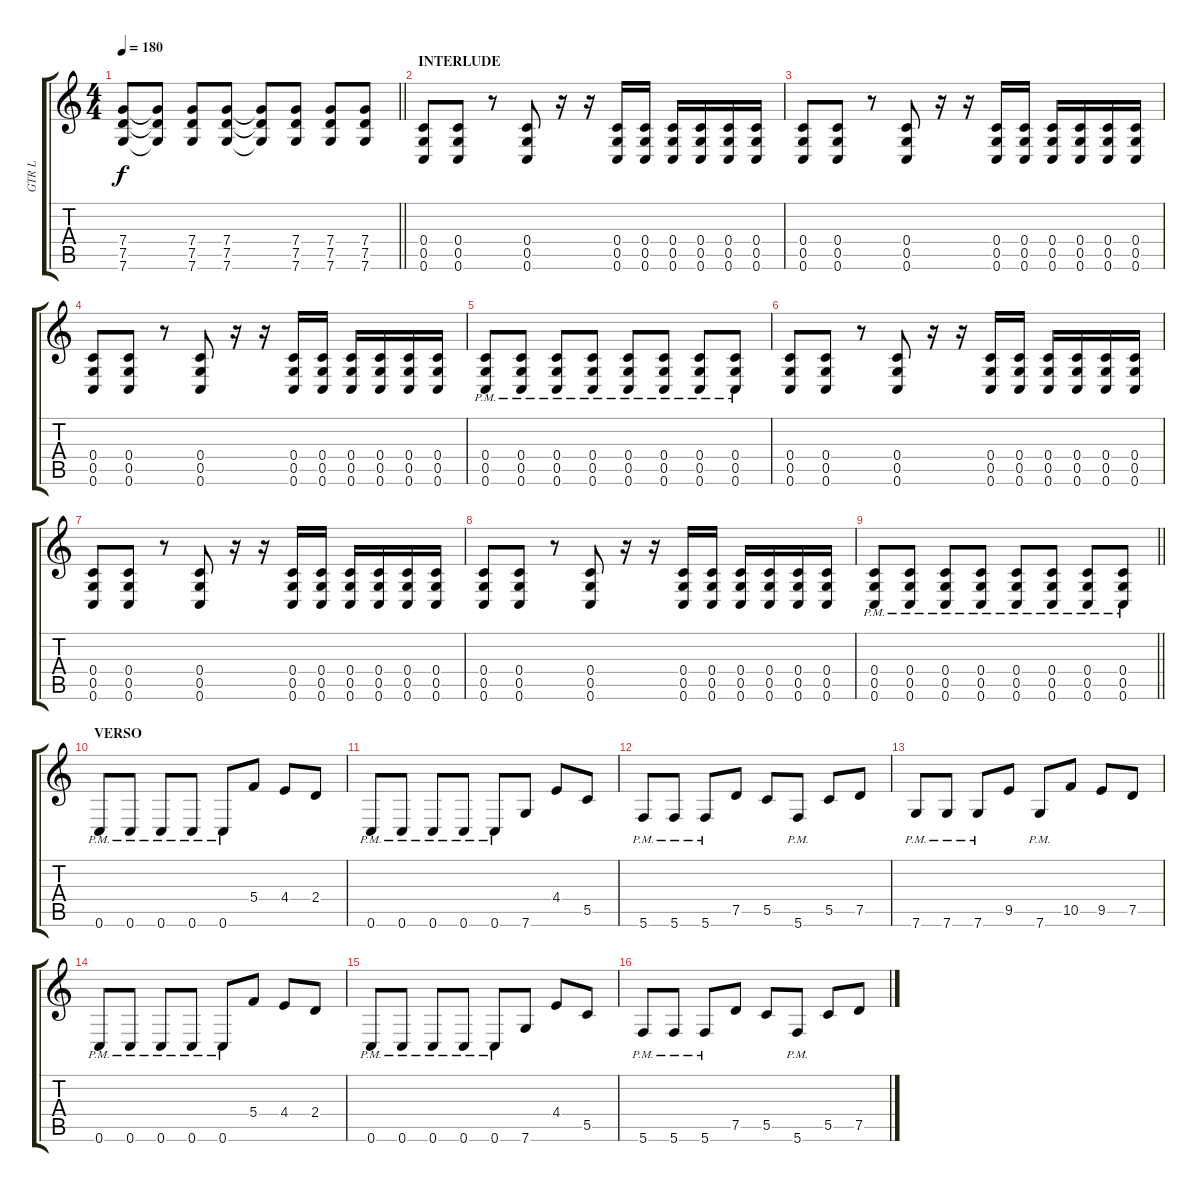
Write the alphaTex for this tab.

\track ("GTR L" "GTR L") {instrument distortionguitar}
\staff {score tabs}
\tuning (D4 A3 F3 C3 G2 C2) {hide}
\ts (4 4)
\tempo 180
\clef g2
\barLineRight lightlight
\ks c
(7.4 7.5 7.6).8{dy f} (7.4{t} 7.5{t} 7.6{t}).8 (7.4 7.5 7.6).8 (7.4 7.5 7.6).8 (7.4{t} 7.5{t} 7.6{t}).8 (7.4 7.5 7.6).8 (7.4 7.5 7.6).8 (7.4 7.5 7.6).8 |
\section ("" "INTERLUDE")
(0.4 0.5 0.6).8 (0.4 0.5 0.6).8 r.8 (0.4 0.5 0.6).8 r.16 r.16 (0.4 0.5 0.6).16 (0.4 0.5 0.6).16 (0.4 0.5 0.6).16 (0.4 0.5 0.6).16 (0.4 0.5 0.6).16 (0.4 0.5 0.6).16 |
(0.4 0.5 0.6).8 (0.4 0.5 0.6).8 r.8 (0.4 0.5 0.6).8 r.16 r.16 (0.4 0.5 0.6).16 (0.4 0.5 0.6).16 (0.4 0.5 0.6).16 (0.4 0.5 0.6).16 (0.4 0.5 0.6).16 (0.4 0.5 0.6).16 |
(0.4 0.5 0.6).8 (0.4 0.5 0.6).8 r.8 (0.4 0.5 0.6).8 r.16 r.16 (0.4 0.5 0.6).16 (0.4 0.5 0.6).16 (0.4 0.5 0.6).16 (0.4 0.5 0.6).16 (0.4 0.5 0.6).16 (0.4 0.5 0.6).16 |
(0.4{pm} 0.5{pm} 0.6{pm}).8 (0.4{pm} 0.5{pm} 0.6{pm}).8 (0.4{pm} 0.5{pm} 0.6{pm}).8 (0.4{pm} 0.5{pm} 0.6{pm}).8 (0.4{pm} 0.5{pm} 0.6{pm}).8 (0.4{pm} 0.5{pm} 0.6{pm}).8 (0.4{pm} 0.5{pm} 0.6{pm}).8 (0.4{pm} 0.5{pm} 0.6{pm}).8 |
(0.4 0.5 0.6).8 (0.4 0.5 0.6).8 r.8 (0.4 0.5 0.6).8 r.16 r.16 (0.4 0.5 0.6).16 (0.4 0.5 0.6).16 (0.4 0.5 0.6).16 (0.4 0.5 0.6).16 (0.4 0.5 0.6).16 (0.4 0.5 0.6).16 |
(0.4 0.5 0.6).8 (0.4 0.5 0.6).8 r.8 (0.4 0.5 0.6).8 r.16 r.16 (0.4 0.5 0.6).16 (0.4 0.5 0.6).16 (0.4 0.5 0.6).16 (0.4 0.5 0.6).16 (0.4 0.5 0.6).16 (0.4 0.5 0.6).16 |
(0.4 0.5 0.6).8 (0.4 0.5 0.6).8 r.8 (0.4 0.5 0.6).8 r.16 r.16 (0.4 0.5 0.6).16 (0.4 0.5 0.6).16 (0.4 0.5 0.6).16 (0.4 0.5 0.6).16 (0.4 0.5 0.6).16 (0.4 0.5 0.6).16 |
\barLineRight lightlight
(0.4{pm} 0.5{pm} 0.6{pm}).8 (0.4{pm} 0.5{pm} 0.6{pm}).8 (0.4{pm} 0.5{pm} 0.6{pm}).8 (0.4{pm} 0.5{pm} 0.6{pm}).8 (0.4{pm} 0.5{pm} 0.6{pm}).8 (0.4{pm} 0.5{pm} 0.6{pm}).8 (0.4{pm} 0.5{pm} 0.6{pm}).8 (0.4{pm} 0.5{pm} 0.6{pm}).8 |
\section ("" "VERSO")
0.6{pm}.8 0.6{pm}.8 0.6{pm}.8 0.6{pm}.8 0.6{pm}.8 5.4.8 4.4.8 2.4.8 |
0.6{pm}.8 0.6{pm}.8 0.6{pm}.8 0.6{pm}.8 0.6{pm}.8 7.6.8 4.4.8 5.5.8 |
5.6{pm}.8 5.6{pm}.8 5.6{pm}.8 7.5.8 5.5.8 5.6{pm}.8 5.5.8 7.5.8 |
7.6{pm}.8 7.6{pm}.8 7.6{pm}.8 9.5.8 7.6{pm}.8 10.5.8 9.5.8 7.5.8 |
0.6{pm}.8 0.6{pm}.8 0.6{pm}.8 0.6{pm}.8 0.6{pm}.8 5.4.8 4.4.8 2.4.8 |
0.6{pm}.8 0.6{pm}.8 0.6{pm}.8 0.6{pm}.8 0.6{pm}.8 7.6.8 4.4.8 5.5.8 |
5.6{pm}.8 5.6{pm}.8 5.6{pm}.8 7.5.8 5.5.8 5.6{pm}.8 5.5.8 7.5.8
